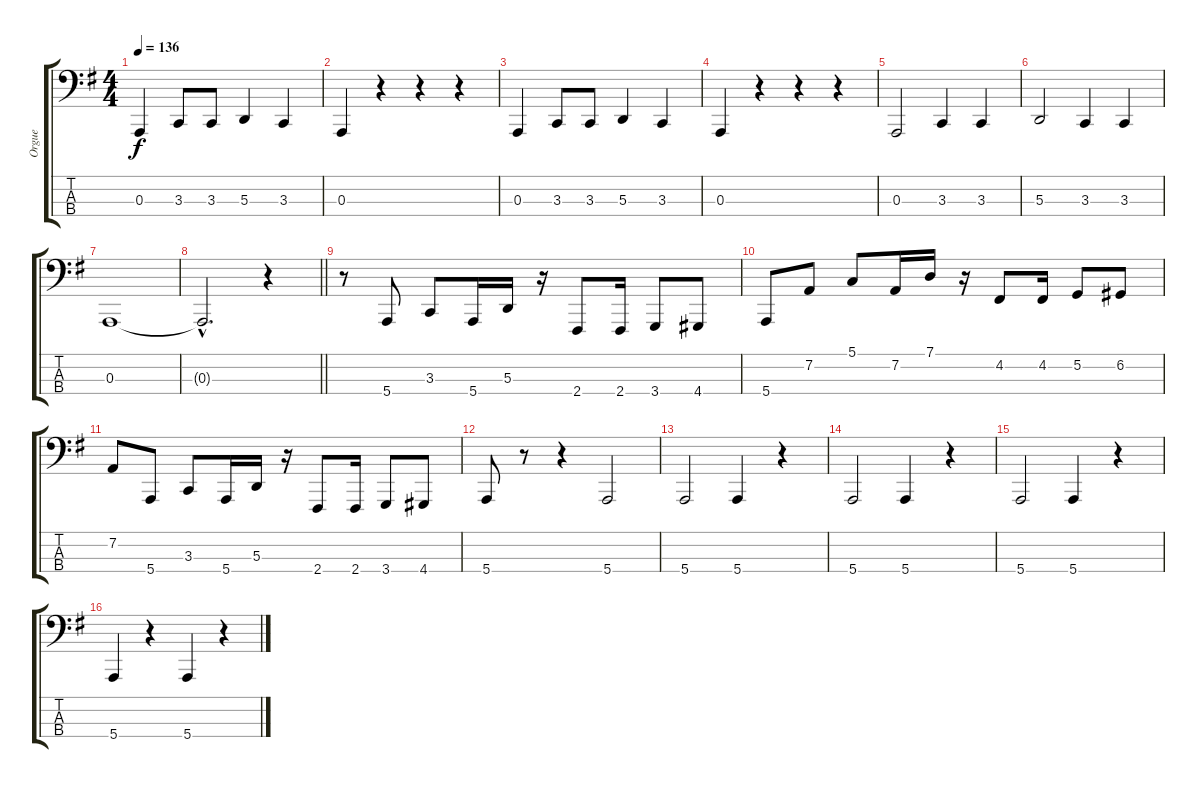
\track ("Orgue" "Orgue") {instrument drawbarorgan}
\staff {score tabs}
\tuning (G2 D2 A1 E1) {hide}
\ts (4 4)
\tempo 136
\clef f4
\ks g
0.3.4{dy f volume 10 instrument drawbarorgan} 3.3.8 3.3.8 5.3.4 3.3.4 |
0.3.4 r.4 r.4 r.4 |
0.3.4 3.3.8 3.3.8 5.3.4 3.3.4 |
0.3.4 r.4 r.4 r.4 |
0.3.2 3.3.4 3.3.4 |
5.3.2 3.3.4 3.3.4 |
0.3.1 |
\barLineRight lightlight
0.3{hac t}.2{d} r.4 |
r.8 5.4.8 3.3.8 5.4.16 5.3.16 r.16 2.4.8 2.4.16 3.4.8 4.4.8 |
5.4.8 7.2.8 5.1.8 7.2.16 7.1.16 r.16 4.2.8 4.2.16 5.2.8 6.2.8 |
7.2.8 5.4.8 3.3.8 5.4.16 5.3.16 r.16 2.4.8 2.4.16 3.4.8 4.4.8 |
5.4.8 r.8 r.4 5.4.2 |
5.4.2 5.4.4 r.4 |
5.4.2 5.4.4 r.4 |
5.4.2 5.4.4 r.4 |
5.4.4 r.4 5.4.4 r.4
